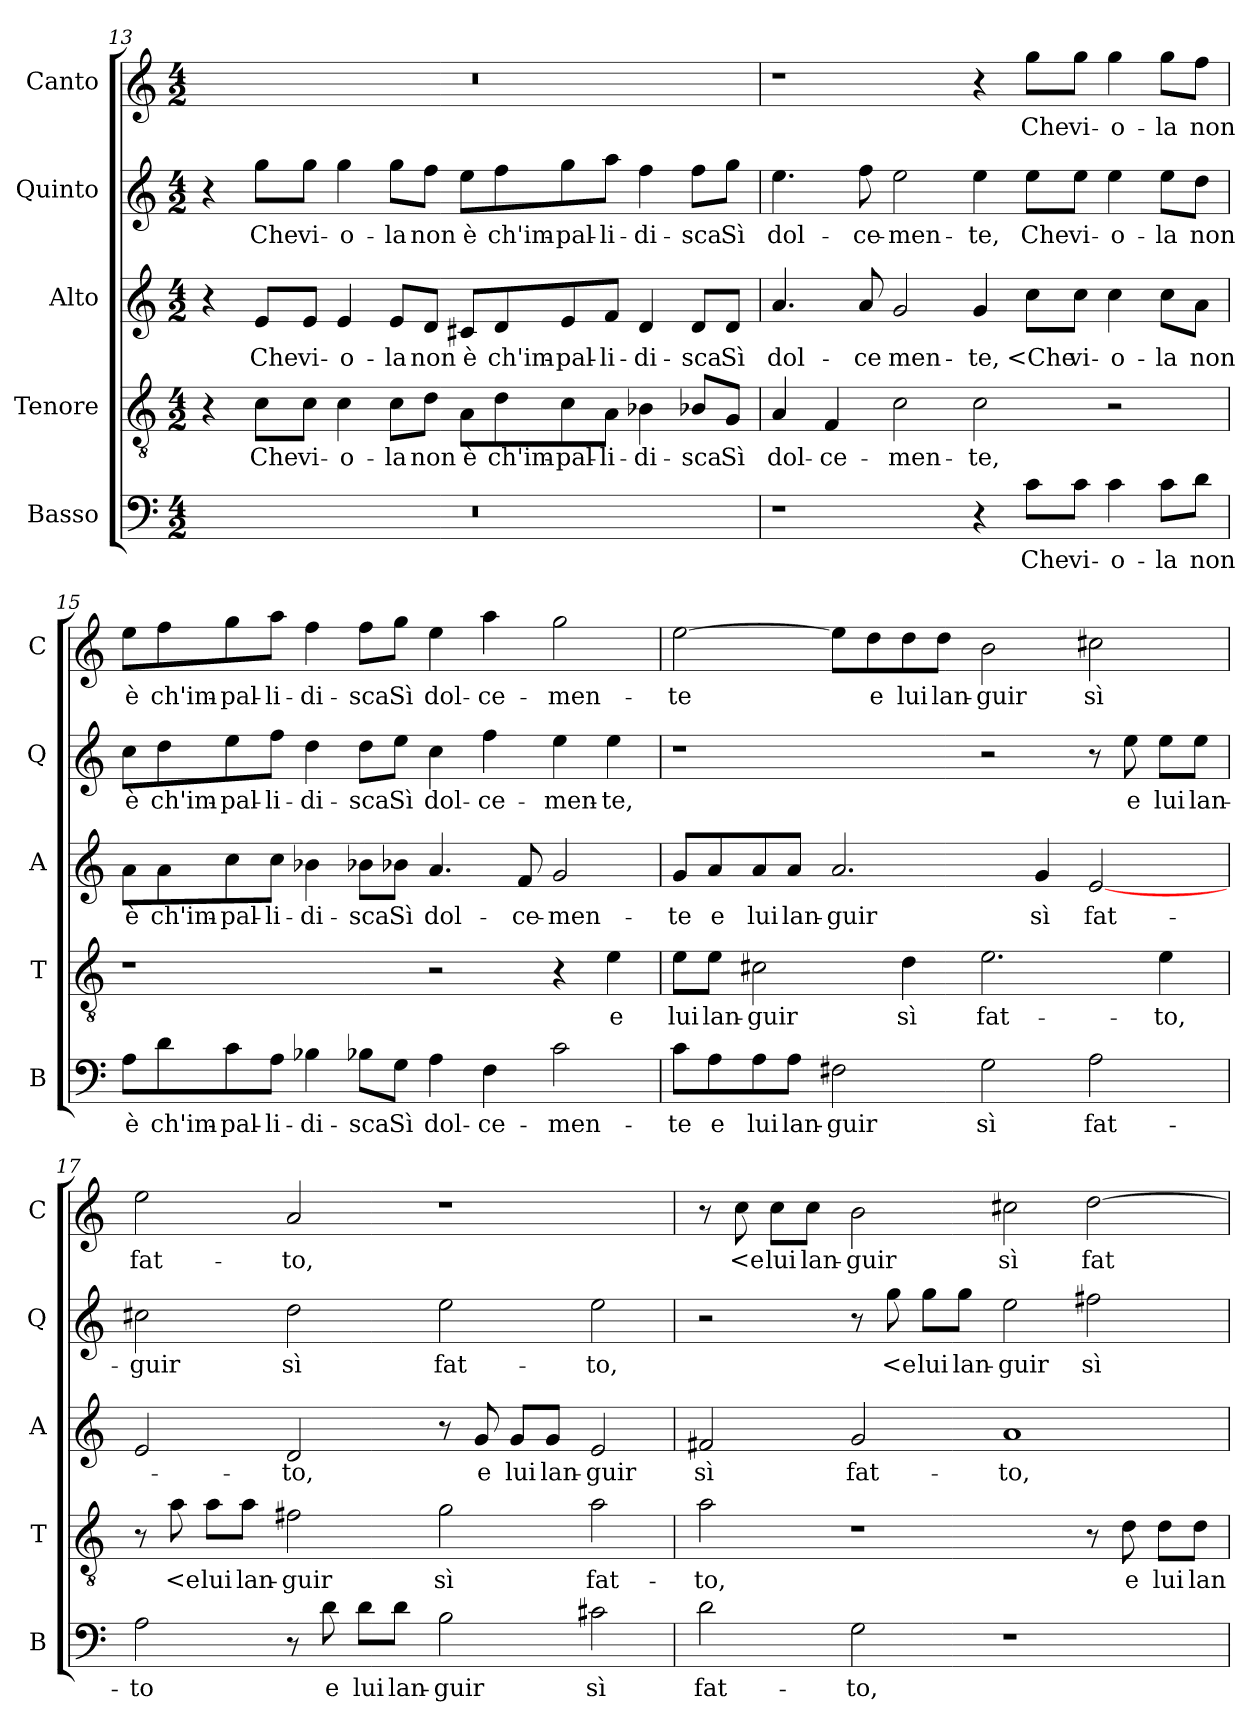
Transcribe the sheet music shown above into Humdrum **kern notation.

**kern	**text	**kern	**text	**kern	**text	**kern	**text	**kern	**text
*part5	*part5	*part4	*part4	*part3	*part3	*part2	*part2	*part1	*part1
*staff5	*staff5	*staff4	*staff4	*staff3	*staff3	*staff2	*staff2	*staff1	*staff1
*I"Basso	*	*I"Tenore	*	*I"Alto	*	*I"Quinto	*	*I"Canto	*
*I'B	*	*I'T	*	*I'A	*	*I'Q	*	*I'C	*
*clefF4	*	*clefGv2	*	*clefG2	*	*clefG2	*	*clefG2	*
*k[]	*	*k[]	*	*k[]	*	*k[]	*	*k[]	*
*M4/2	*	*M4/2	*	*M4/2	*	*M4/2	*	*M4/2	*
=13	=13	=13	=13	=13	=13	=13	=13	=13	=13
0r	.	4r	.	4r	.	4r	.	0r	.
.	.	8cL	Che	8eL	Che	8ggL	Che	.	.
.	.	8cJ	vi-	8eJ	vi-	8ggJ	vi-	.	.
.	.	4c	-o-	4e	-o-	4gg	-o-	.	.
.	.	8cL	-la	8eL	-la	8ggL	-la	.	.
.	.	8dJ	non	8dJ	non	8ffJ	non	.	.
.	.	8AL	è	8c#XL	è	8eeL	è	.	.
.	.	8d	ch'im-	8d	ch'im-	8ff	ch'im-	.	.
.	.	8c	-pal-	8e	-pal-	8gg	-pal-	.	.
.	.	8AJ	-li-	8fJ	-li-	8aaJ	-li-	.	.
.	.	4B-X	-di-	4d	-di-	4ff	-di-	.	.
.	.	8B-XL	-sca	8dL	-sca	8ffL	-sca	.	.
.	.	8GJ	Sì	8dJ	Sì	8ggJ	Sì	.	.
=14	=14	=14	=14	=14	=14	=14	=14	=14	=14
1r	.	4A	dol-	4.a	dol-	4.ee	dol-	1r	.
.	.	4F	-ce-	.	.	.	.	.	.
.	.	.	.	8a	-ce	8ff	-ce-	.	.
.	.	2c	-men-	2g	men-	2ee	-men-	.	.
4r	.	2c	-te,	4g	-te,	4ee	-te,	4r	.
8cL	Che	.	.	8ccL	<Che	8eeL	Che	8ggL	Che
8cJ	vi-	.	.	8ccJ	vi-	8eeJ	vi-	8ggJ	vi-
4c	-o-	2r	.	4cc	-o-	4ee	-o-	4gg	-o-
8cL	-la	.	.	8ccL	-la	8eeL	-la	8ggL	-la
8dJ	non	.	.	8aJ	non	8ddJ	non	8ffJ	non
=15	=15	=15	=15	=15	=15	=15	=15	=15	=15
8AL	è	1r	.	8aL	è	8ccL	è	8eeL	è
8d	ch'im-	.	.	8a	ch'im-	8dd	ch'im-	8ff	ch'im-
8c	-pal-	.	.	8cc	-pal-	8ee	-pal-	8gg	-pal-
8AJ	-li-	.	.	8ccJ	-li-	8ffJ	-li-	8aaJ	-li-
4B-X	-di-	.	.	4b-X	-di-	4dd	-di-	4ff	-di-
8B-XL	-sca	.	.	8b-XL	-sca	8ddL	-sca	8ffL	-sca
8GJ	Sì	.	.	8b-XJ	Sì	8eeJ	Sì	8ggJ	Sì
4A	dol-	2r	.	4.a	dol-	4cc	dol-	4ee	dol-
4F	-ce-	.	.	.	.	4ff	-ce-	4aa	-ce-
.	.	.	.	8f	-ce-	.	.	.	.
2c	-men-	4r	.	2g	-men-	4ee	-men-	2gg	-men-
.	.	4e	e	.	.	4ee	-te,	.	.
=16	=16	=16	=16	=16	=16	=16	=16	=16	=16
8cL	-te	8eL	lui	8gL	-te	1r	.	[2ee	-te
8A	e	8eJ	lan-	8a	e	.	.	.	.
8A	lui	2c#X	-guir	8a	lui	.	.	.	.
8AJ	lan-	.	.	8aJ	lan-	.	.	.	.
2F#X	-guir	.	.	2.a	-guir	.	.	8eeL]	.
.	.	.	.	.	.	.	.	8dd	e
.	.	4d	sì	.	.	.	.	8dd	lui
.	.	.	.	.	.	.	.	8ddJ	lan-
2G	sì	2.e	fat-	.	.	2r	.	2b	-guir
.	.	.	.	4g	sì	.	.	.	.
2A	fat-	.	.	[2e	fat-	8r	.	2cc#X	sì
.	.	.	.	.	.	8ee	e	.	.
.	.	4e	-to,	.	.	8eeL	lui	.	.
.	.	.	.	.	.	8eeJ	lan-	.	.
=17	=17	=17	=17	=17	=17	=17	=17	=17	=17
2A	-to	8r	.	2e	.	2cc#X	-guir	2ee	fat-
.	.	8a	<e	.	.	.	.	.	.
.	.	8aL	lui	.	.	.	.	.	.
.	.	8aJ	lan-	.	.	.	.	.	.
8r	.	2f#X	-guir	2d	-to,	2dd	sì	2a	-to,
8d	e	.	.	.	.	.	.	.	.
8dL	lui	.	.	.	.	.	.	.	.
8dJ	lan-	.	.	.	.	.	.	.	.
2B	-guir	2g	sì	8r	.	2ee	fat-	1r	.
.	.	.	.	8g	e	.	.	.	.
.	.	.	.	8gL	lui	.	.	.	.
.	.	.	.	8gJ	lan-	.	.	.	.
2c#X	sì	2a	fat-	2e	-guir	2ee	-to,	.	.
=18	=18	=18	=18	=18	=18	=18	=18	=18	=18
2d	fat-	2a	-to,	2f#X	sì	2r	.	8r	.
.	.	.	.	.	.	.	.	8cc	<e
.	.	.	.	.	.	.	.	8ccL	lui
.	.	.	.	.	.	.	.	8ccJ	lan-
2G	-to,	1r	.	2g	fat-	8r	.	2b	-guir
.	.	.	.	.	.	8gg	<e	.	.
.	.	.	.	.	.	8ggL	lui	.	.
.	.	.	.	.	.	8ggJ	lan-	.	.
1r	.	.	.	1a	-to,	2ee	-guir	2cc#X	sì
.	.	8r	.	.	.	2ff#X	sì	[2dd	fat-
.	.	8d	e	.	.	.	.	.	.
.	.	8dL	lui	.	.	.	.	.	.
.	.	8dJ	lan-	.	.	.	.	.	.
=	=	=	=	=	=	=	=	=	=
*-	*-	*-	*-	*-	*-	*-	*-	*-	*-
